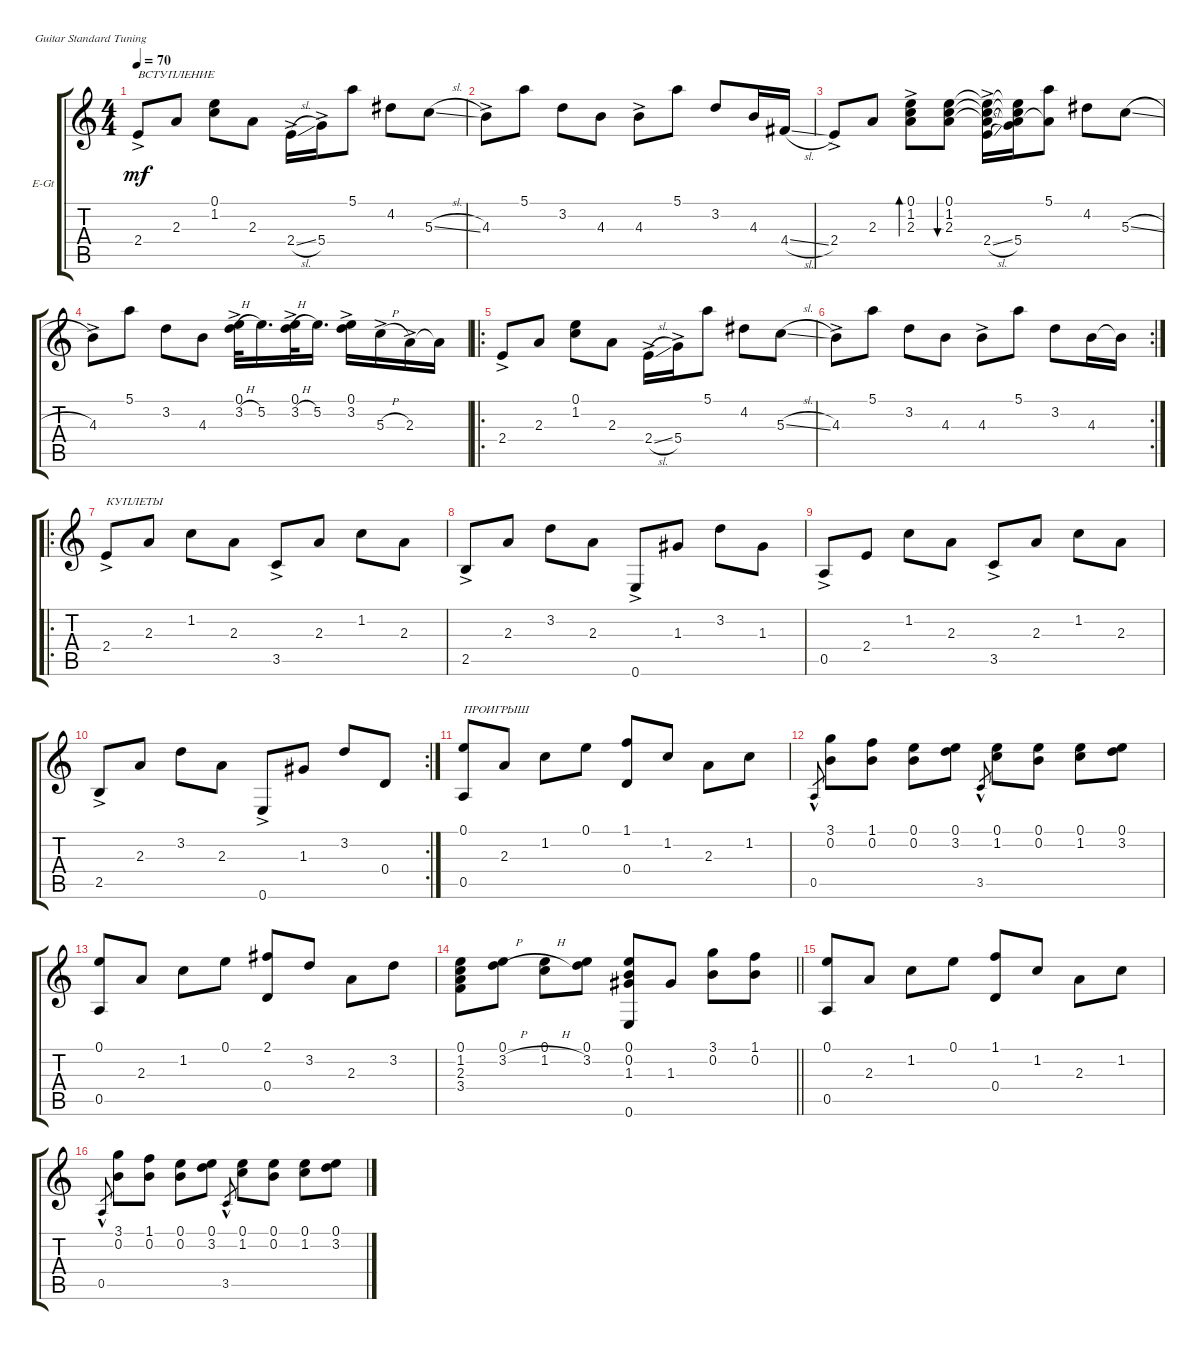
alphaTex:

\defaultSystemsLayout 4
\bracketExtendMode groupsimilarinstruments
\firstSystemTrackNameOrientation horizontal
\otherSystemsTrackNameOrientation horizontal
\track ("Electric Guitar" "E-Gt") {instrument electricguitarclean}
\staff {score tabs}
\tuning (E4 B3 G3 D3 A2 E2)
\ts (4 4)
\tempo 70
\clef g2
\ks c
2.4{ac}.8{txt "ВСТУПЛЕНИЕ" dy mf instrument electricguitarclean} 2.3.8 (1.2 0.1).8 2.3.8 2.4{sl ac}.16 5.4{ac}.16 5.1.8 4.2.8 5.3{sl}.8 |
4.3{ac}.8 5.1.8 3.2.8 4.3.8 4.3{ac}.8 5.1.8 3.2.8 4.3.16 4.4{sl}.16 |
2.4{ac}.8 2.3.8 (1.2{ac} 0.1{ac} 2.3{ac}).8{bd 68} (2.3 1.2 0.1).8{bu 67} (2.4{sl ac} 0.1{t} 1.2{t} 2.3{t}).16 (5.4 0.1{t} 1.2{t} 2.3{t}).16 (5.1 2.3{t}).8 4.2.8 5.3{sl}.8 |
4.3{ac}.8 5.1.8 3.2.8 4.3.8 (3.2{h ac} 0.1).32 5.2.16{d} (3.2{h ac} 0.1).32 5.2.16{d} (3.2{ac} 0.1).16 5.3{h ac}.16 2.3{ac}.16 2.3{t}.16 |
\ro
2.4{ac}.8 2.3.8 (1.2 0.1).8 2.3.8 2.4{sl ac}.16 5.4{ac}.16 5.1.8 4.2.8 5.3{sl}.8 |
\rc 2
4.3{ac}.8 5.1.8 3.2.8 4.3.8 4.3{ac}.8 5.1.8 3.2.8 4.3.16 4.3{t}.16 |
\ro
2.4{ac}.8{txt "КУПЛЕТЫ"} 2.3.8 1.2.8 2.3.8 3.5{ac}.8 2.3.8 1.2.8 2.3.8 |
2.5{ac}.8 2.3.8 3.2.8 2.3.8 0.6{ac}.8 1.3.8 3.2.8 1.3.8 |
0.5{ac}.8 2.4.8 1.2.8 2.3.8 3.5{ac}.8 2.3.8 1.2.8 2.3.8 |
\rc 2
2.5{ac}.8 2.3.8 3.2.8 2.3.8 0.6{ac}.8 1.3.8 3.2.8 0.4.8 |
(0.1 0.5).8{txt "ПРОИГРЫШ"} 2.3.8 1.2.8 0.1.8 (1.1 0.4).8 1.2.8 2.3.8 1.2.8 |
0.5{hac}.8{gr} (3.1 0.2).8 (1.1 0.2).8 (0.1 0.2).8 (3.2 0.1).8 3.5{hac}.8{gr} (0.1 1.2).8 (0.2 0.1).8 (1.2 0.1).8 (3.2 0.1).8 |
(0.1 0.5).8 2.3.8 1.2.8 0.1.8 (0.4 2.1).8 3.2.8 2.3.8 3.2.8 |
\barLineRight lightlight
(0.1 1.2 2.3 3.4).8 (3.2{h} 0.1).8 (1.2{h} 0.1).8 (3.2 0.1).8 (0.1 0.2 1.3 0.6).8 1.3.8 (3.1 0.2).8 (1.1 0.2).8 |
(0.1 0.5).8 2.3.8 1.2.8 0.1.8 (1.1 0.4).8 1.2.8 2.3.8 1.2.8 |
0.5{hac}.8{gr} (3.1 0.2).8 (1.1 0.2).8 (0.1 0.2).8 (3.2 0.1).8 3.5{hac}.8{gr} (0.1 1.2).8 (0.2 0.1).8 (1.2 0.1).8 (3.2 0.1).8
